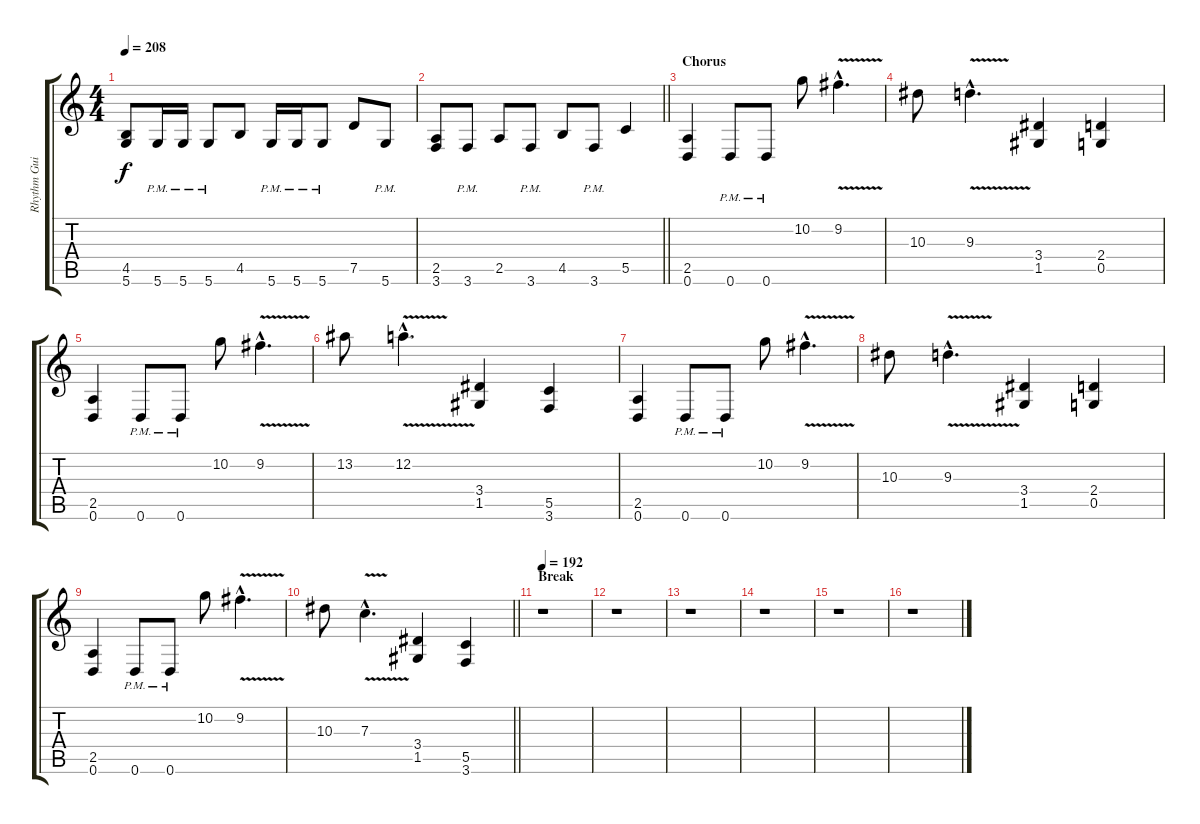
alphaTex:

\track ("Rhythm Guitar" "Rhythm Gui") {instrument distortionguitar}
\staff {score tabs}
\tuning (D4 A3 F3 C3 G2 D2) {hide}
\ts (4 4)
\tempo 208
\clef g2
\ks c
(4.5 5.6).8{dy f} 5.6{pm}.16 5.6{pm}.16 5.6{pm}.8 4.5.8 5.6{pm}.16 5.6{pm}.16 5.6{pm}.8 7.5.8 5.6{pm}.8 |
\barLineRight lightlight
(2.5 3.6).8 3.6{pm}.8 2.5.8 3.6{pm}.8 4.5.8 3.6{pm}.8 5.5.4 |
\section ("" "Chorus")
(2.5 0.6).4{volume 13 balance 3} 0.6{pm}.8 0.6{pm}.8 10.2.8 9.2{v hac}.4{d} |
10.3.8 9.3{v hac}.4{d} (3.4 1.5).4 (2.4 0.5).4 |
(2.5 0.6).4 0.6{pm}.8 0.6{pm}.8 10.2.8 9.2{v hac}.4{d} |
13.2.8 12.2{v hac}.4{d} (3.4 1.5).4 (5.5 3.6).4 |
(2.5 0.6).4 0.6{pm}.8 0.6{pm}.8 10.2.8 9.2{v hac}.4{d} |
10.3.8 9.3{v hac}.4{d} (3.4 1.5).4 (2.4 0.5).4 |
(2.5 0.6).4 0.6{pm}.8 0.6{pm}.8 10.2.8 9.2{v hac}.4{d} |
\barLineRight lightlight
10.3.8 7.3{v hac}.4{d} (3.4 1.5).4 (5.5 3.6).4 |
\section ("" "Break")
\tempo 192
r.1 |
r.1 |
r.1 |
r.1 |
r.1 |
r.1
